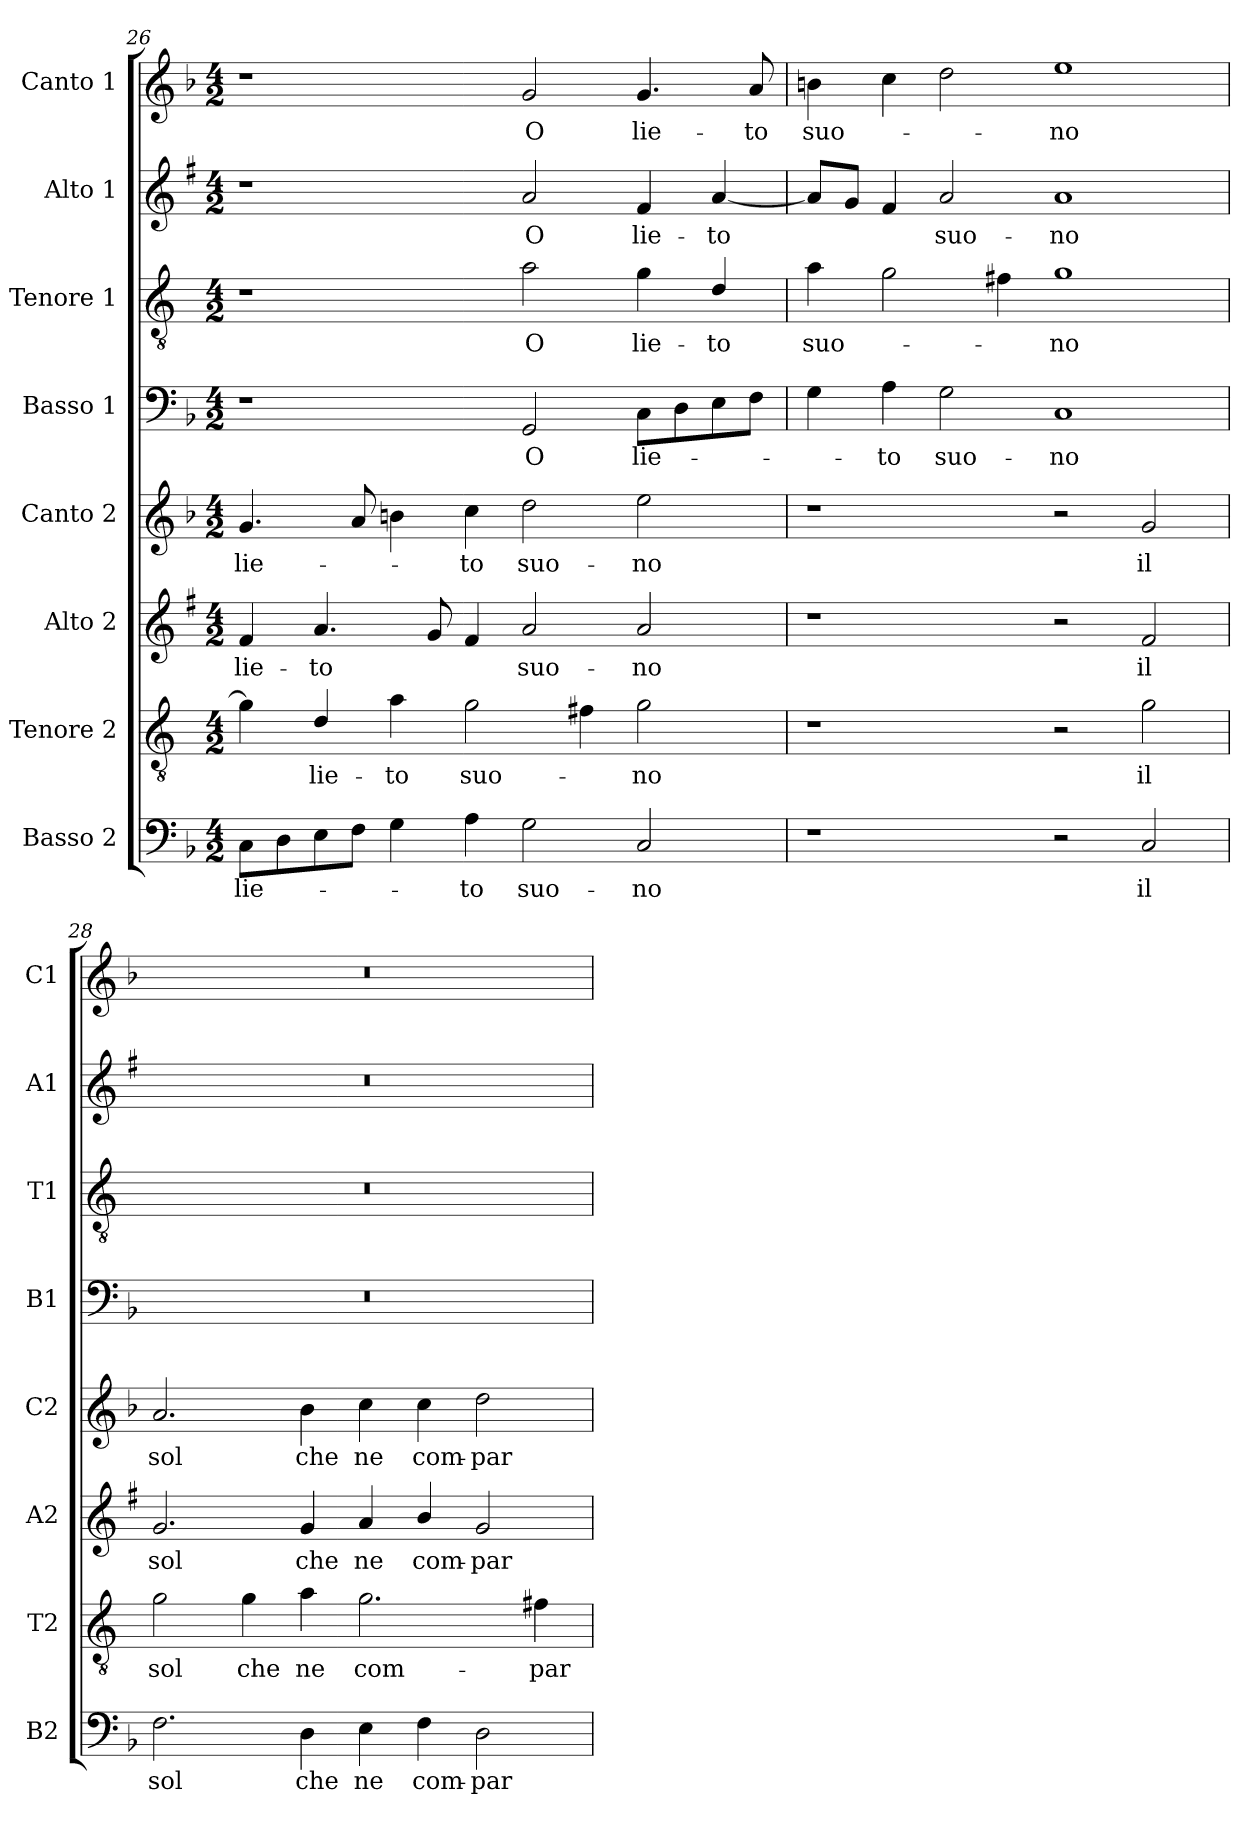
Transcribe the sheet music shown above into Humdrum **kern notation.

**kern	**text	**kern	**text	**kern	**text	**kern	**text	**kern	**text	**kern	**text	**kern	**text	**kern	**text
*part8	*part8	*part7	*part7	*part6	*part6	*part5	*part5	*part4	*part4	*part3	*part3	*part2	*part2	*part1	*part1
*staff8	*staff8	*staff7	*staff7	*staff6	*staff6	*staff5	*staff5	*staff4	*staff4	*staff3	*staff3	*staff2	*staff2	*staff1	*staff1
*I"Basso 2	*	*I"Tenore 2	*	*I"Alto 2	*	*I"Canto 2	*	*I"Basso 1	*	*I"Tenore 1	*	*I"Alto 1	*	*I"Canto 1	*
*I'B2	*	*I'T2	*	*I'A2	*	*I'C2	*	*I'B1	*	*I'T1	*	*I'A1	*	*I'C1	*
*clefF4	*	*clefGv2	*	*clefG2	*	*clefG2	*	*clefF4	*	*clefGv2	*	*clefG2	*	*clefG2	*
*	*	*ITrd4c7	*	*ITrd1c2	*	*	*	*	*	*ITrd4c7	*	*ITrd1c2	*	*	*
*k[b-]	*	*k[b-]	*	*k[b-]	*	*k[b-]	*	*k[b-]	*	*k[b-]	*	*k[b-]	*	*k[b-]	*
*F:	*	*F:	*	*F:	*	*F:	*	*F:	*	*F:	*	*F:	*	*F:	*
*M4/2	*	*M4/2	*	*M4/2	*	*M4/2	*	*M4/2	*	*M4/2	*	*M4/2	*	*M4/2	*
=26	=26	=26	=26	=26	=26	=26	=26	=26	=26	=26	=26	=26	=26	=26	=26
!	!LO:LY:b	!	!	!	!LO:LY:b	!	!LO:LY:b	!	!	!	!	!	!	!	!
8C\L	lie-	4c\]	.	4e/	lie-	4.g/	lie-	1r	.	1r	.	1r	.	1r	.
8D\	.	.	.	.	.	.	.	.	.	.	.	.	.	.	.
!	!	!	!LO:LY:b	!	!LO:LY:b	!	!	!	!	!	!	!	!	!	!
8E\	.	4G/	lie-	4.g/	-to	.	.	.	.	.	.	.	.	.	.
8F\J	.	.	.	.	.	8a/	.	.	.	.	.	.	.	.	.
!	!	!	!LO:LY:b	!	!	!	!	!	!	!	!	!	!	!	!
4G\	.	4d\	-to	.	.	4bn\	.	.	.	.	.	.	.	.	.
.	.	.	.	8f/	.	.	.	.	.	.	.	.	.	.	.
!	!LO:LY:b	!	!LO:LY:b	!	!	!	!LO:LY:b	!	!	!	!	!	!	!	!
4A\	-to	2c\	suo-	4e/	.	4cc\	-to	.	.	.	.	.	.	.	.
!	!LO:LY:b	!	!	!	!LO:LY:b	!	!LO:LY:b	!	!LO:LY:b	!	!LO:LY:b	!	!LO:LY:b	!	!LO:LY:b
2G\	suo-	.	.	2g/	suo-	2dd\	suo-	2GG/	O	2d\	O	2g/	O	2g/	O
.	.	4Bn\	.	.	.	.	.	.	.	.	.	.	.	.	.
!	!LO:LY:b	!	!LO:LY:b	!	!LO:LY:b	!	!LO:LY:b	!	!LO:LY:b	!	!LO:LY:b	!	!LO:LY:b	!	!LO:LY:b
2C/	-no	2c\	-no	2g/	-no	2ee\	-no	8C\L	lie-	4c\	lie-	4e/	lie-	4.g/	lie-
.	.	.	.	.	.	.	.	8D\	.	.	.	.	.	.	.
!	!	!	!	!	!	!	!	!	!	!	!LO:LY:b	!	!LO:LY:b	!	!
.	.	.	.	.	.	.	.	8E\	.	4G/	-to	[4g/	-to	.	.
!	!	!	!	!	!	!	!	!	!	!	!	!	!	!	!LO:LY:b
.	.	.	.	.	.	.	.	8F\J	.	.	.	.	.	8a/	-to
!!LO:PB:g=z
=27	=27	=27	=27	=27	=27	=27	=27	=27	=27	=27	=27	=27	=27	=27	=27
!	!	!	!	!	!	!	!	!	!	!	!LO:LY:b	!	!	!	!LO:LY:b
1r	.	1r	.	1r	.	1r	.	4G\	.	4d\	suo-	8g/L]	.	4bn\	suo-
.	.	.	.	.	.	.	.	.	.	.	.	8f/J	.	.	.
!	!	!	!	!	!	!	!	!	!LO:LY:b	!	!	!	!	!	!
.	.	.	.	.	.	.	.	4A\	-to	2c\	.	4e/	.	4cc\	.
!	!	!	!	!	!	!	!	!	!LO:LY:b	!	!	!	!LO:LY:b	!	!
.	.	.	.	.	.	.	.	2G\	suo-	.	.	2g/	suo-	2dd\	.
.	.	.	.	.	.	.	.	.	.	4Bn\	.	.	.	.	.
!	!	!	!	!	!	!	!	!	!LO:LY:b	!	!LO:LY:b	!	!LO:LY:b	!	!LO:LY:b
2r	.	2r	.	2r	.	2r	.	1C	-no	1c	-no	1g	-no	1ee	-no
!	!LO:LY:b	!	!LO:LY:b	!	!LO:LY:b	!	!LO:LY:b	!	!	!	!	!	!	!	!
2C/	il	2c\	il	2e/	il	2g/	il	.	.	.	.	.	.	.	.
=28	=28	=28	=28	=28	=28	=28	=28	=28	=28	=28	=28	=28	=28	=28	=28
!	!LO:LY:b	!	!LO:LY:b	!	!LO:LY:b	!	!LO:LY:b	!	!	!	!	!	!	!	!
2.F\	sol	2c\	sol	2.f/	sol	2.a/	sol	0r	.	0r	.	0r	.	0r	.
!	!	!	!LO:LY:b	!	!	!	!	!	!	!	!	!	!	!	!
.	.	4c\	che	.	.	.	.	.	.	.	.	.	.	.	.
!	!LO:LY:b	!	!LO:LY:b	!	!LO:LY:b	!	!LO:LY:b	!	!	!	!	!	!	!	!
4D\	che	4d\	ne	4f/	che	4b-\	che	.	.	.	.	.	.	.	.
!	!LO:LY:b	!	!LO:LY:b	!	!LO:LY:b	!	!LO:LY:b	!	!	!	!	!	!	!	!
4E\	ne	2.c\	com-	4g/	ne	4cc\	ne	.	.	.	.	.	.	.	.
!	!LO:LY:b	!	!	!	!LO:LY:b	!	!LO:LY:b	!	!	!	!	!	!	!	!
4F\	com-	.	.	4a/	com-	4cc\	com-	.	.	.	.	.	.	.	.
!	!LO:LY:b	!	!	!	!LO:LY:b	!	!LO:LY:b	!	!	!	!	!	!	!	!
2D\	-par-	.	.	2f/	-par-	2dd\	-par-	.	.	.	.	.	.	.	.
!	!	!	!LO:LY:b	!	!	!	!	!	!	!	!	!	!	!	!
.	.	4Bn\	-par-	.	.	.	.	.	.	.	.	.	.	.	.
=	=	=	=	=	=	=	=	=	=	=	=	=	=	=	=
*-	*-	*-	*-	*-	*-	*-	*-	*-	*-	*-	*-	*-	*-	*-	*-
